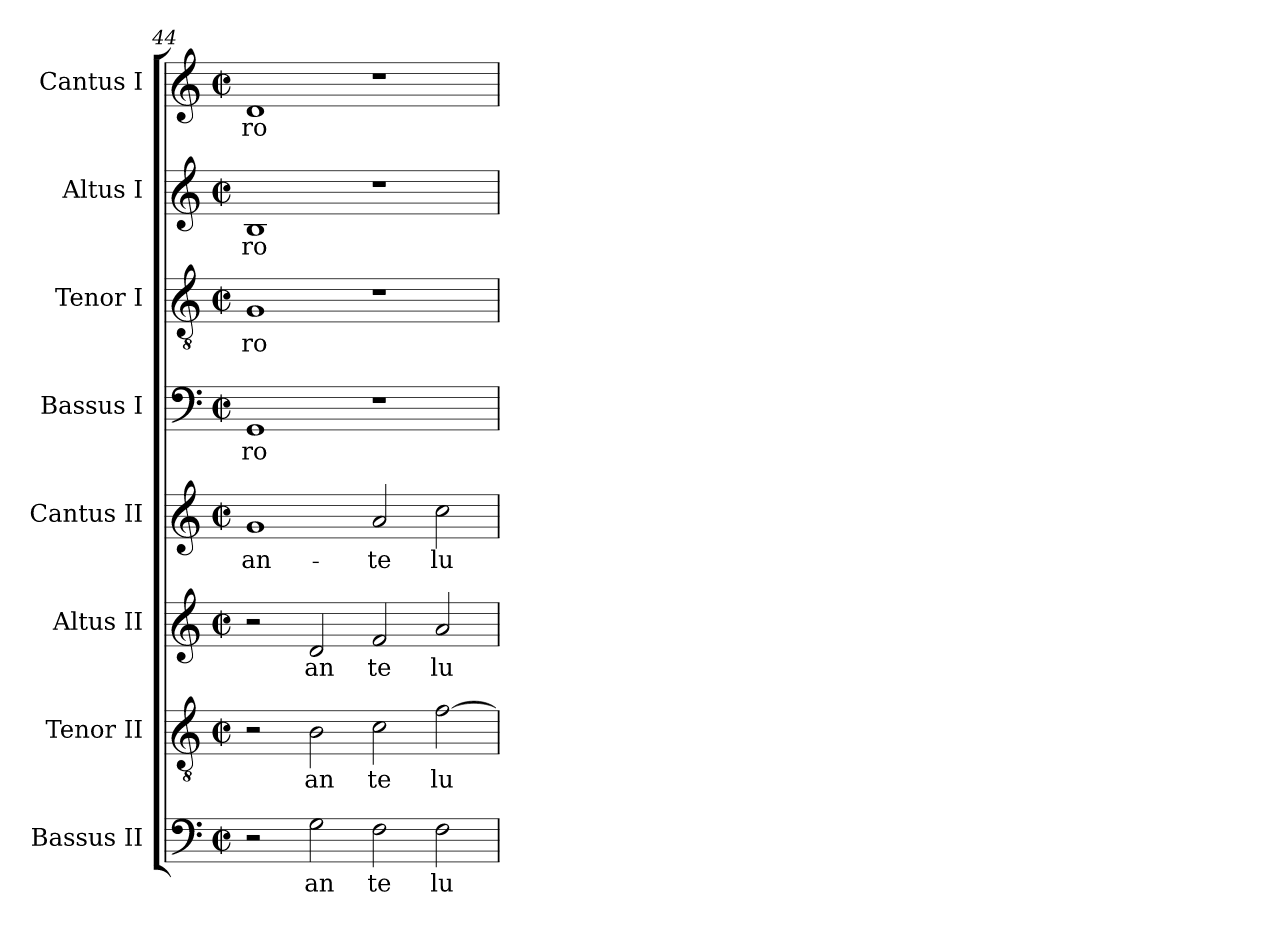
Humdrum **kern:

**kern	**text	**kern	**text	**kern	**text	**kern	**text	**kern	**text	**kern	**text	**kern	**text	**kern	**text
*part8	*part8	*part7	*part7	*part6	*part6	*part5	*part5	*part4	*part4	*part3	*part3	*part2	*part2	*part1	*part1
*staff8	*staff8	*staff7	*staff7	*staff6	*staff6	*staff5	*staff5	*staff4	*staff4	*staff3	*staff3	*staff2	*staff2	*staff1	*staff1
*I"Bassus II	*	*I"Tenor II	*	*I"Altus II	*	*I"Cantus II	*	*I"Bassus I	*	*I"Tenor I	*	*I"Altus I	*	*I"Cantus I	*
*clefF4	*	*clefGv2	*	*clefG2	*	*clefG2	*	*clefF4	*	*clefGv2	*	*clefG2	*	*clefG2	*
*M2/2	*	*M2/2	*	*M2/2	*	*M2/2	*	*M2/2	*	*M2/2	*	*M2/2	*	*M2/2	*
*met(c|)	*	*met(c|)	*	*met(c|)	*	*met(c|)	*	*met(c|)	*	*met(c|)	*	*met(c|)	*	*met(c|)	*
=44	=44	=44	=44	=44	=44	=44	=44	=44	=44	=44	=44	=44	=44	=44	=44
!	!	!	!	!	!	!	!LO:LY:b:cj	!	!LO:LY:b:cj	!	!LO:LY:b:cj	!	!LO:LY:b:cj	!	!LO:LY:b:cj
2r	.	2r	.	2r	.	1g	an-	1GG	ro	1G	-ro	1B	ro	1d	ro
!	!LO:LY:b:cj	!	!LO:LY:b:cj	!	!LO:LY:b:cj	!	!	!	!	!	!	!	!	!	!
2G\	an	2B\	an	2d/	an	.	.	.	.	.	.	.	.	.	.
!	!LO:LY:b:cj	!	!LO:LY:b:cj	!	!LO:LY:b:cj	!	!LO:LY:b:cj	!	!	!	!	!	!	!	!
2F\	te	2c\	te	2f/	te	2a/	-te	1r	.	1r	.	1r	.	1r	.
!	!LO:LY:b:cj	!	!LO:LY:b:cj	!	!LO:LY:b:cj	!	!LO:LY:b:cj	!	!	!	!	!	!	!	!
2F\	lu	[>2f\	lu	2a/	lu	2cc\	lu-	.	.	.	.	.	.	.	.
=	=	=	=	=	=	=	=	=	=	=	=	=	=	=	=
*-	*-	*-	*-	*-	*-	*-	*-	*-	*-	*-	*-	*-	*-	*-	*-
